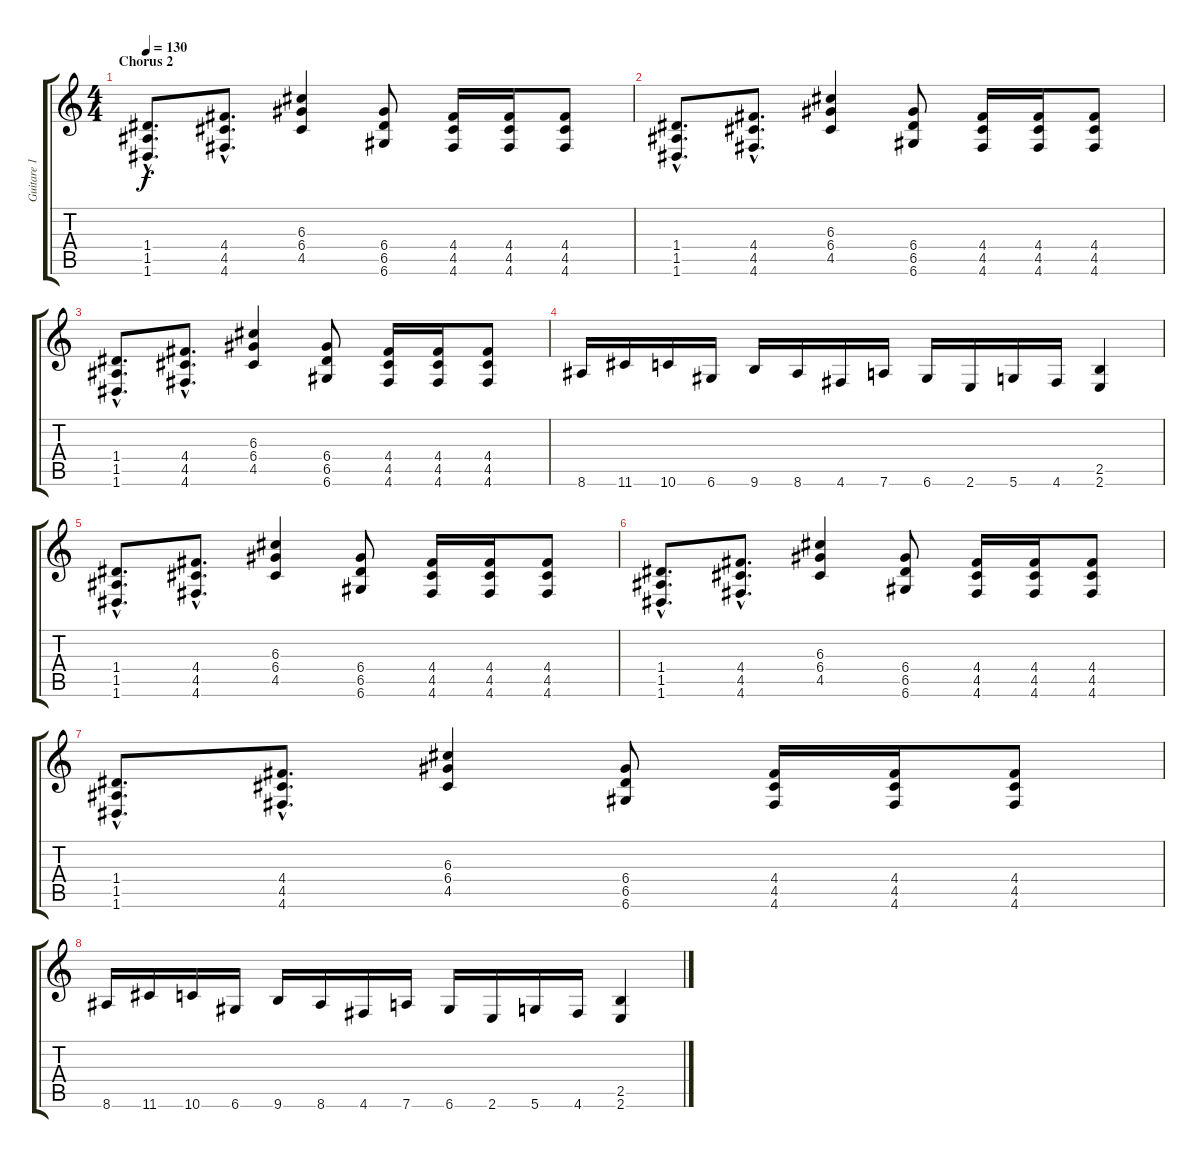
\track ("Guitare 1" "Guitare 1") {instrument distortionguitar}
\staff {score tabs}
\tuning (E4 B3 G3 D3 A2 D2) {hide}
\ts (4 4)
\section ("" "Chorus 2")
\tempo 130
\clef g2
\ks c
(1.4{hac} 1.5{hac} 1.6{hac}).8{d dy f} (4.4{hac} 4.5{hac} 4.6{hac}).8{d} (6.3 6.4 4.5).4 (6.4 6.5 6.6).8 (4.4 4.5 4.6).16 (4.4 4.5 4.6).16 (4.4 4.5 4.6).8 |
(1.4{hac} 1.5{hac} 1.6{hac}).8{d} (4.4{hac} 4.5{hac} 4.6{hac}).8{d} (6.3 6.4 4.5).4 (6.4 6.5 6.6).8 (4.4 4.5 4.6).16 (4.4 4.5 4.6).16 (4.4 4.5 4.6).8 |
(1.4{hac} 1.5{hac} 1.6{hac}).8{d} (4.4{hac} 4.5{hac} 4.6{hac}).8{d} (6.3 6.4 4.5).4 (6.4 6.5 6.6).8 (4.4 4.5 4.6).16 (4.4 4.5 4.6).16 (4.4 4.5 4.6).8 |
8.6.16 11.6.16 10.6.16 6.6.16 9.6.16 8.6.16 4.6.16 7.6.16 6.6.16 2.6.16 5.6.16 4.6.16 (2.5 2.6).4 |
(1.4{hac} 1.5{hac} 1.6{hac}).8{d} (4.4{hac} 4.5{hac} 4.6{hac}).8{d} (6.3 6.4 4.5).4 (6.4 6.5 6.6).8 (4.4 4.5 4.6).16 (4.4 4.5 4.6).16 (4.4 4.5 4.6).8 |
(1.4{hac} 1.5{hac} 1.6{hac}).8{d} (4.4{hac} 4.5{hac} 4.6{hac}).8{d} (6.3 6.4 4.5).4 (6.4 6.5 6.6).8 (4.4 4.5 4.6).16 (4.4 4.5 4.6).16 (4.4 4.5 4.6).8 |
(1.4{hac} 1.5{hac} 1.6{hac}).8{d} (4.4{hac} 4.5{hac} 4.6{hac}).8{d} (6.3 6.4 4.5).4 (6.4 6.5 6.6).8 (4.4 4.5 4.6).16 (4.4 4.5 4.6).16 (4.4 4.5 4.6).8 |
8.6.16 11.6.16 10.6.16 6.6.16 9.6.16 8.6.16 4.6.16 7.6.16 6.6.16 2.6.16 5.6.16 4.6.16 (2.5 2.6).4
